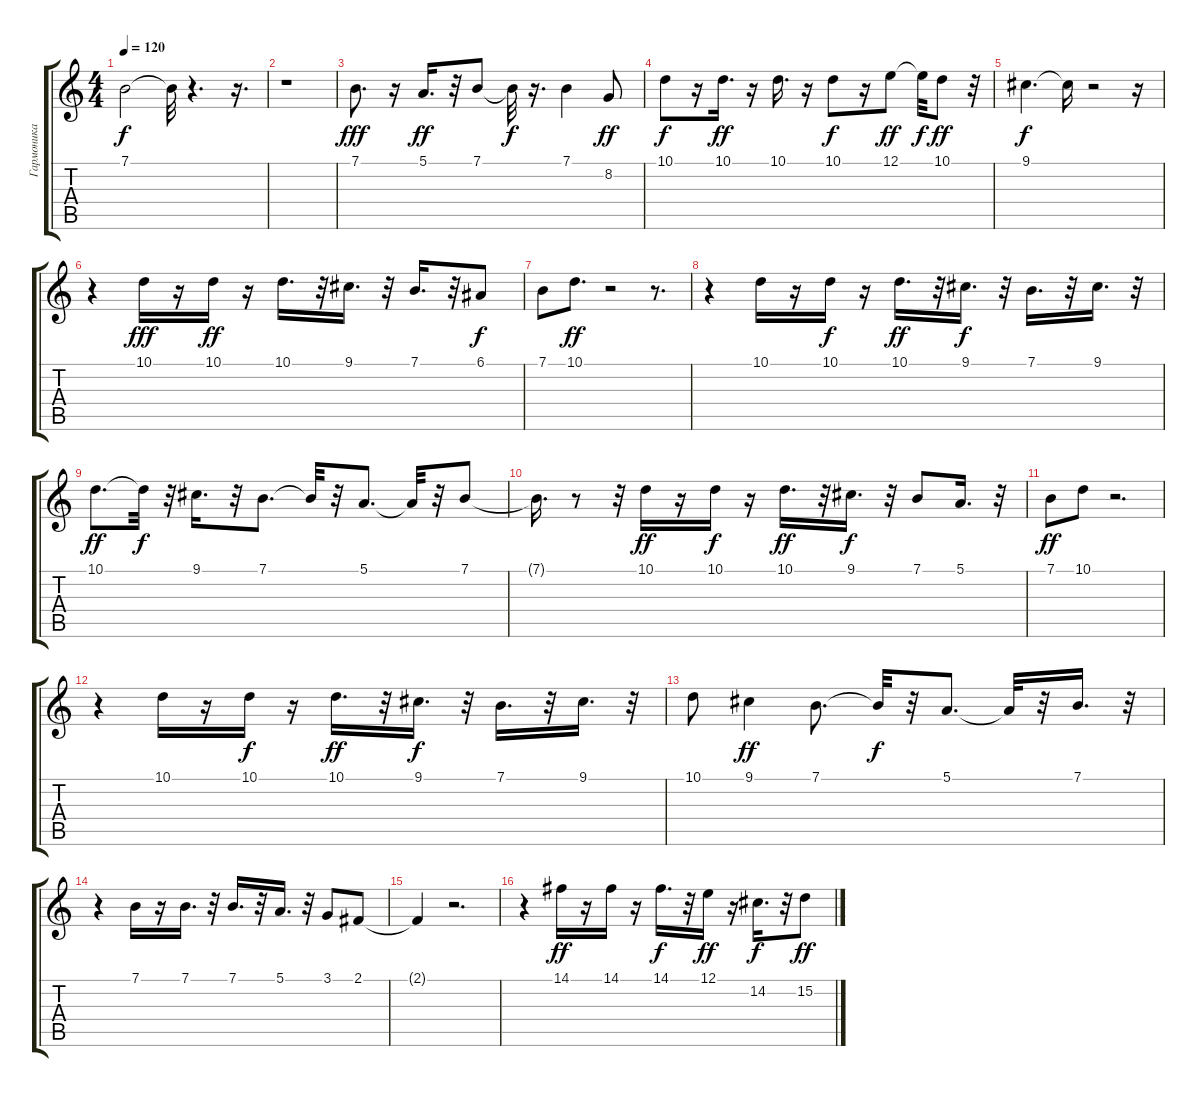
\track ("Гармоника" "Гармоника") {instrument harmonica}
\staff {score tabs}
\tuning (E4 B3 G3 D3 A2 E2) {hide}
\ts (4 4)
\tempo 120
\clef g2
\ks c
7.1.2{dy f} 7.1{t}.32 r.4{d} r.16{d} |
r.1 |
7.1.8{d dy fff} r.16 5.1.16{d dy ff} r.32 7.1.8 7.1{t}.32{dy f} r.16{d} 7.1.4 8.2.8{dy ff} |
10.1.8{dy f} r.16 10.1.16{d dy ff} r.16 10.1.16{d} r.16 10.1.8{dy f} r.16 12.1.8{dy ff} 12.1{t}.32{dy f} 10.1.8{dy ff} r.32 |
9.1.4{d dy f} 9.1{t}.16 r.2 r.16 |
r.4 10.1.16{dy fff} r.16 10.1.16{dy ff} r.16 10.1.16{d} r.32 9.1.16{d} r.32 7.1.16{d} r.32 6.1.8{dy f} |
7.1.8 10.1.8{d dy ff} r.2 r.8{d} |
r.4 10.1.16 r.16 10.1.16{dy f} r.16 10.1.16{d dy ff} r.32 9.1.16{d dy f} r.32 7.1.16{d} r.32 9.1.16{d} r.32 |
10.1.8{d dy ff} 10.1{t}.32{dy f} r.32 9.1.16{d} r.32 7.1.8{d} 7.1{t}.32 r.32 5.1.8{d} 5.1{t}.32 r.32 7.1.8 |
7.1{t}.16{d} r.8 r.32 10.1.16{dy ff} r.16 10.1.16{dy f} r.16 10.1.16{d dy ff} r.32 9.1.16{d dy f} r.32 7.1.8 5.1.16{d} r.32 |
7.1.8{dy ff} 10.1.8 r.2{d} |
r.4 10.1.16 r.16 10.1.16{dy f} r.16 10.1.16{d dy ff} r.32 9.1.16{d dy f} r.32 7.1.16{d} r.32 9.1.16{d} r.32 |
10.1.8 9.1.4{dy ff} 7.1.8{d} 7.1{t}.32{dy f} r.32 5.1.8{d} 5.1{t}.32 r.32 7.1.16{d} r.32 |
r.4 7.1.16 r.16 7.1.16{d} r.32 7.1.16{d} r.32 5.1.16{d} r.32 3.1.8 2.1.8 |
2.1{t}.4 r.2{d} |
r.4 14.1.16{dy ff} r.16 14.1.16 r.16 14.1.16{d dy f} r.32 12.1.16{dy ff} r.16 14.2.16{d dy f} r.32 15.2.8{dy ff}
